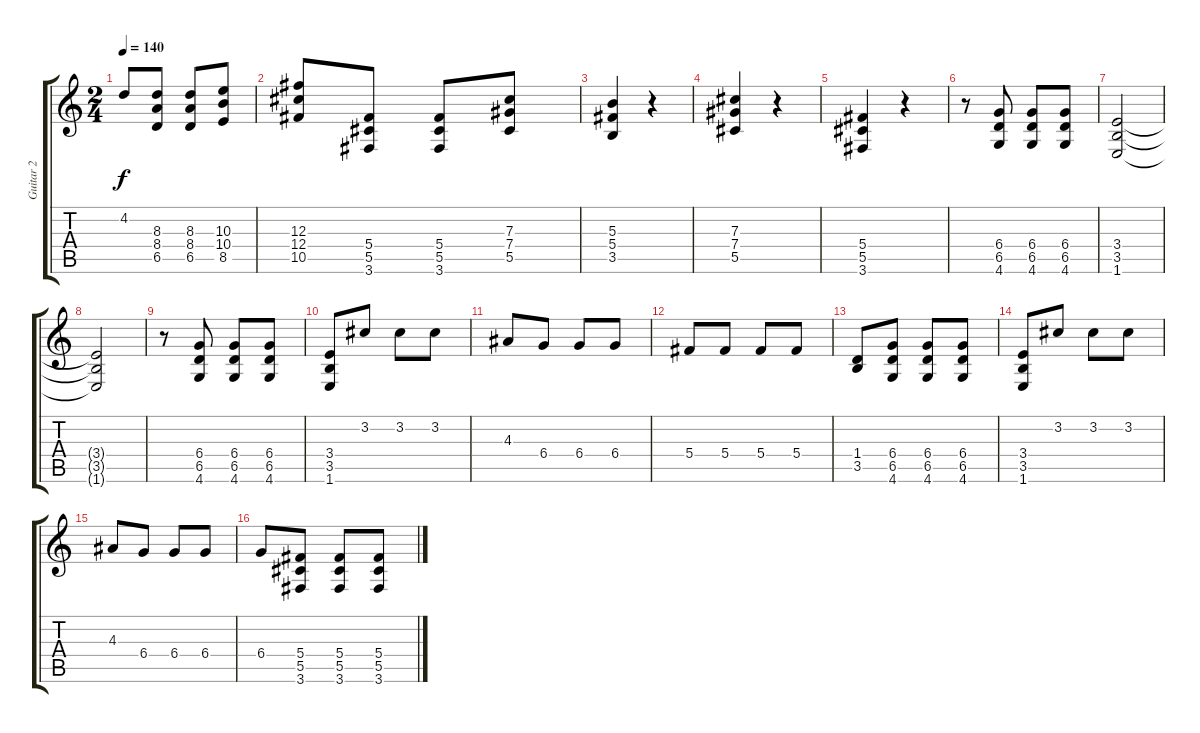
\track ("Guitar 2" "Guitar 2") {instrument distortionguitar}
\staff {score tabs}
\tuning (Eb4 Bb3 Gb3 Db3 Ab2 Eb2) {hide}
\ts (2 4)
\tempo 140
\clef g2
\ks c
4.2.8{dy f} (8.3 8.4 6.5).8 (8.3 8.4 6.5).8 (10.3 10.4 8.5).8 |
(12.3 12.4 10.5).8 (5.4 5.5 3.6).8 (5.4 5.5 3.6).8 (7.3 7.4 5.5).8 |
(5.3 5.4 3.5).4 r.4 |
(7.3 7.4 5.5).4 r.4 |
(5.4 5.5 3.6).4 r.4 |
r.8 (6.4 6.5 4.6).8 (6.4 6.5 4.6).8 (6.4 6.5 4.6).8 |
(3.4 3.5 1.6).2 |
(3.4{t} 3.5{t} 1.6{t}).2 |
r.8 (6.4 6.5 4.6).8 (6.4 6.5 4.6).8 (6.4 6.5 4.6).8 |
(3.4 3.5 1.6).8 3.2.8 3.2.8 3.2.8 |
4.3.8 6.4.8 6.4.8 6.4.8 |
5.4.8 5.4.8 5.4.8 5.4.8 |
(1.4 3.5).8 (6.4 6.5 4.6).8 (6.4 6.5 4.6).8 (6.4 6.5 4.6).8 |
(3.4 3.5 1.6).8 3.2.8 3.2.8 3.2.8 |
4.3.8 6.4.8 6.4.8 6.4.8 |
6.4.8 (5.4 5.5 3.6).8 (5.4 5.5 3.6).8 (5.4 5.5 3.6).8
